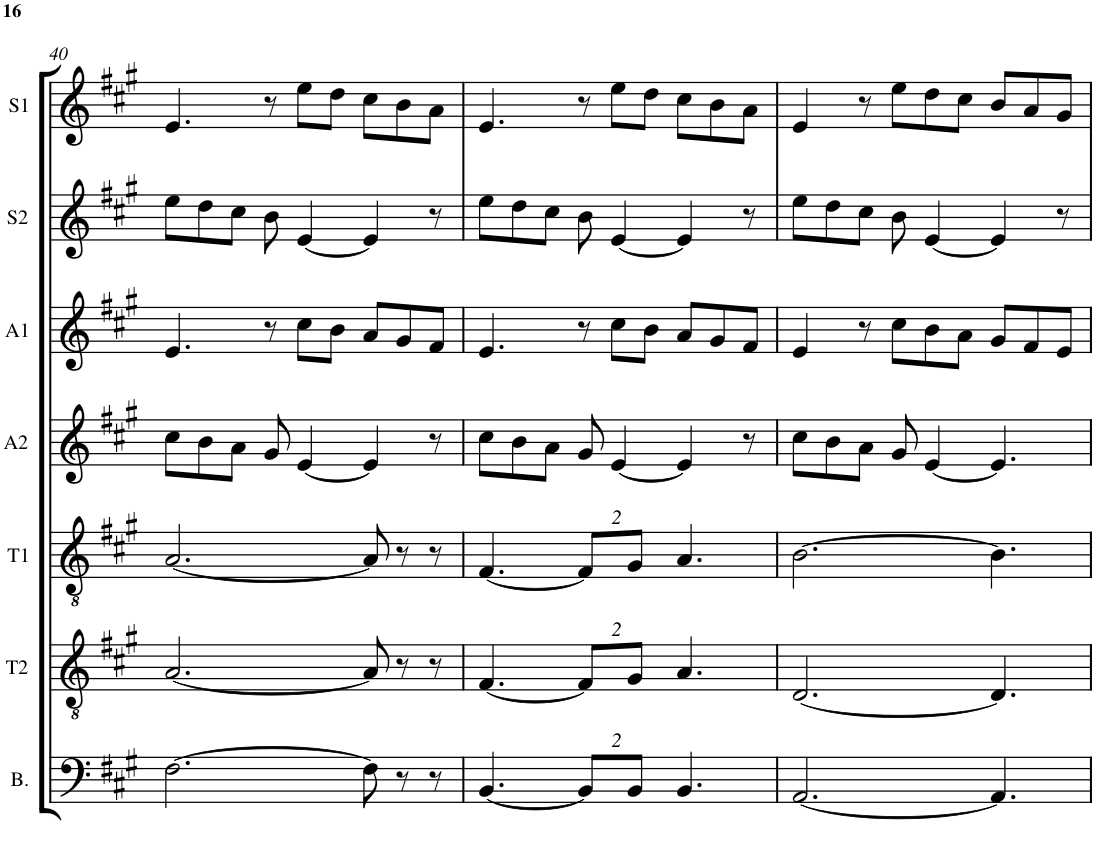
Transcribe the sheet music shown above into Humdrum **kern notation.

**kern	**kern	**kern	**kern	**kern	**kern	**kern
*part7	*part6	*part5	*part4	*part3	*part2	*part1
*staff7	*staff6	*staff5	*staff4	*staff3	*staff2	*staff1
*I"Bass	*I"Ten. 2	*I"Ten. 1	*I"Alto 2	*I"Alto 1	*I"Sop. 2	*I"Sop. 1
*I'B.	*I'T2	*I'T1	*I'A2	*I'A1	*I'S2	*I'S1
!!LO:PB:g=z
*clefF4	*clefGv2	*clefGv2	*clefG2	*clefG2	*clefG2	*clefG2
*k[f#c#g#]	*k[f#c#g#]	*k[f#c#g#]	*k[f#c#g#]	*k[f#c#g#]	*k[f#c#g#]	*k[f#c#g#]
*A:	*A:	*A:	*A:	*A:	*A:	*A:
*M9/8	*M9/8	*M9/8	*M9/8	*M9/8	*M9/8	*M9/8
=40	=40	=40	=40	=40	=40	=40
[2.F#\	[2.A/	[2.A/	8cc#\L	4.e/	8ee\L	4.e/
.	.	.	8b\	.	8dd\	.
.	.	.	8a\J	.	8cc#\J	.
.	.	.	8g#/	8r	8b\	8r
.	.	.	[4e/	8cc#\L	[4e/	8ee\L
.	.	.	.	8b\J	.	8dd\J
8F#\]	8A/]	8A/]	4e/]	8a/L	4e/]	8cc#\L
8r	8r	8r	.	8g#/	.	8b\
8r	8r	8r	8r	8f#/J	8r	8a\J
=41	=41	=41	=41	=41	=41	=41
[4.BB/	[4.F#/	[4.F#/	8cc#\L	4.e/	8ee\L	4.e/
.	.	.	8b\	.	8dd\	.
.	.	.	8a\J	.	8cc#\J	.
*Xbrackettup	*Xbrackettup	*Xbrackettup	*	*	*	*
16%3BB/L]	16%3F#/L]	16%3F#/L]	8g#/	8r	8b\	8r
.	.	.	[4e/	8cc#\L	[4e/	8ee\L
16%3BB/J	16%3G#/J	16%3G#/J	.	.	.	.
.	.	.	.	8b\J	.	8dd\J
4.BB/	4.A/	4.A/	4e/]	8a/L	4e/]	8cc#\L
.	.	.	.	8g#/	.	8b\
.	.	.	8r	8f#/J	8r	8a\J
=42	=42	=42	=42	=42	=42	=42
[2.AA/	[2.D/	[2.B\	8cc#\L	4e/	8ee\L	4e/
.	.	.	8b\	.	8dd\	.
.	.	.	8a\J	8r	8cc#\J	8r
.	.	.	8g#/	8cc#\L	8b\	8ee\L
.	.	.	[4e/	8b\	[4e/	8dd\
.	.	.	.	8a\J	.	8cc#\J
4.AA/]	4.D/]	4.B\]	4.e/]	8g#/L	4e/]	8b/L
.	.	.	.	8f#/	.	8a/
.	.	.	.	8e/J	8r	8g#/J
=	=	=	=	=	=	=
*-	*-	*-	*-	*-	*-	*-
